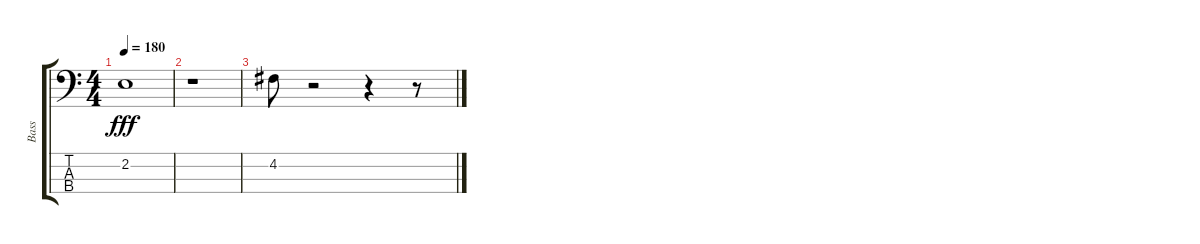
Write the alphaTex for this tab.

\track ("Bass" "Bass") {instrument electricbasspick}
\staff {score tabs}
\tuning (G2 D2 A1 E1) {hide}
\ts (4 4)
\tempo 180
\clef f4
\ks c
2.2.1{dy fff} |
r.1 |
4.2.8 r.2 r.4 r.8
